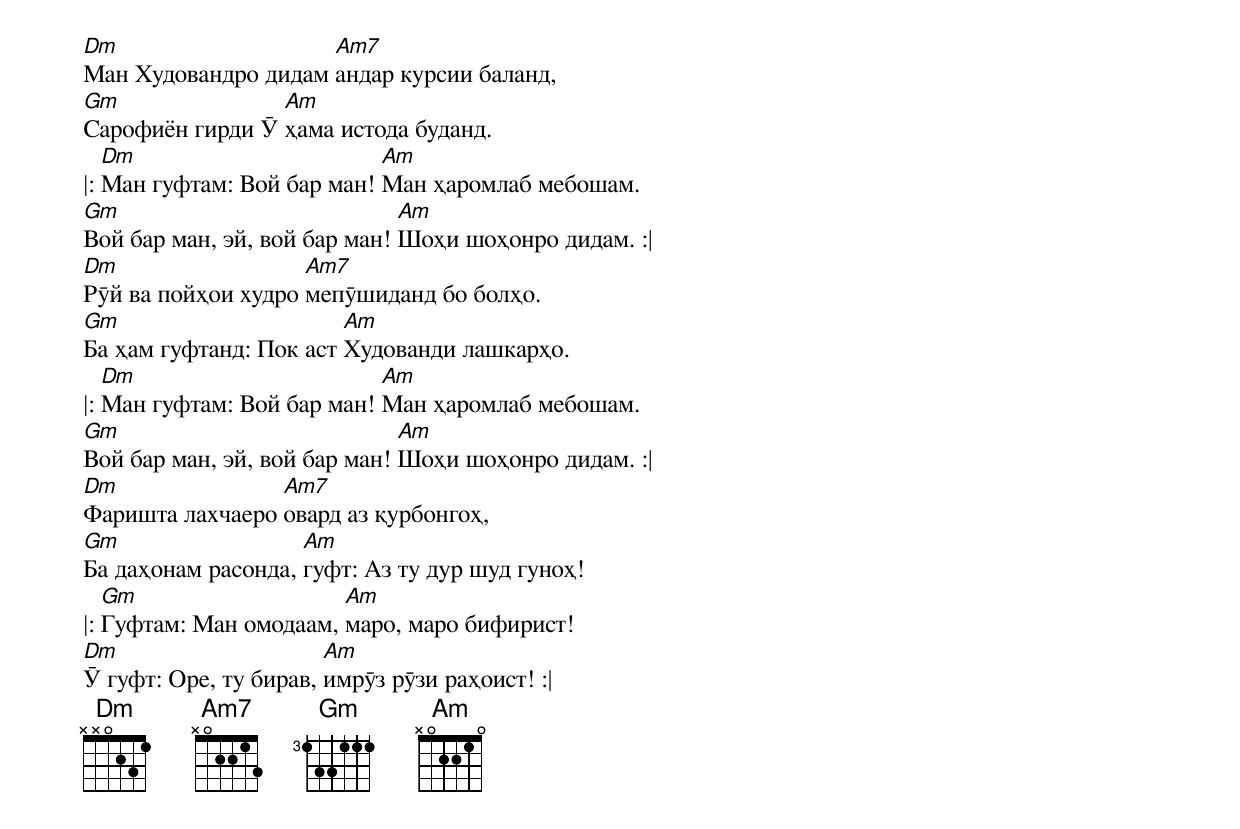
[Dm]Ман Худовандро дидам [Am7]андар курсии баланд,
[Gm]Сарофиён гирди Ӯ [Am]ҳама истода буданд.
|: [Dm]Ман гуфтам: Вой бар ман! [Am]Ман ҳаромлаб мебошам.
[Gm]Вой бар ман, эй, вой бар ман! [Am]Шоҳи шоҳонро дидам. :|
[Dm]Рӯй ва пойҳои худро [Am7]мепӯшиданд бо болҳо.
[Gm]Ба ҳам гуфтанд: Пок аст [Am]Худованди лашкарҳо.
|: [Dm]Ман гуфтам: Вой бар ман! [Am]Ман ҳаромлаб мебошам.
[Gm]Вой бар ман, эй, вой бар ман! [Am]Шоҳи шоҳонро дидам. :|
[Dm]Фаришта лахчаеро [Am7]овард аз қурбонгоҳ,
[Gm]Ба даҳонам расонда, [Am]гуфт: Аз ту дур шуд гуноҳ!
|: [Gm]Гуфтам: Ман омодаам, [Am]маро, маро бифирист!
[Dm]Ӯ гуфт: Оре, ту бирав, [Am]имрӯз рӯзи раҳоист! :|
